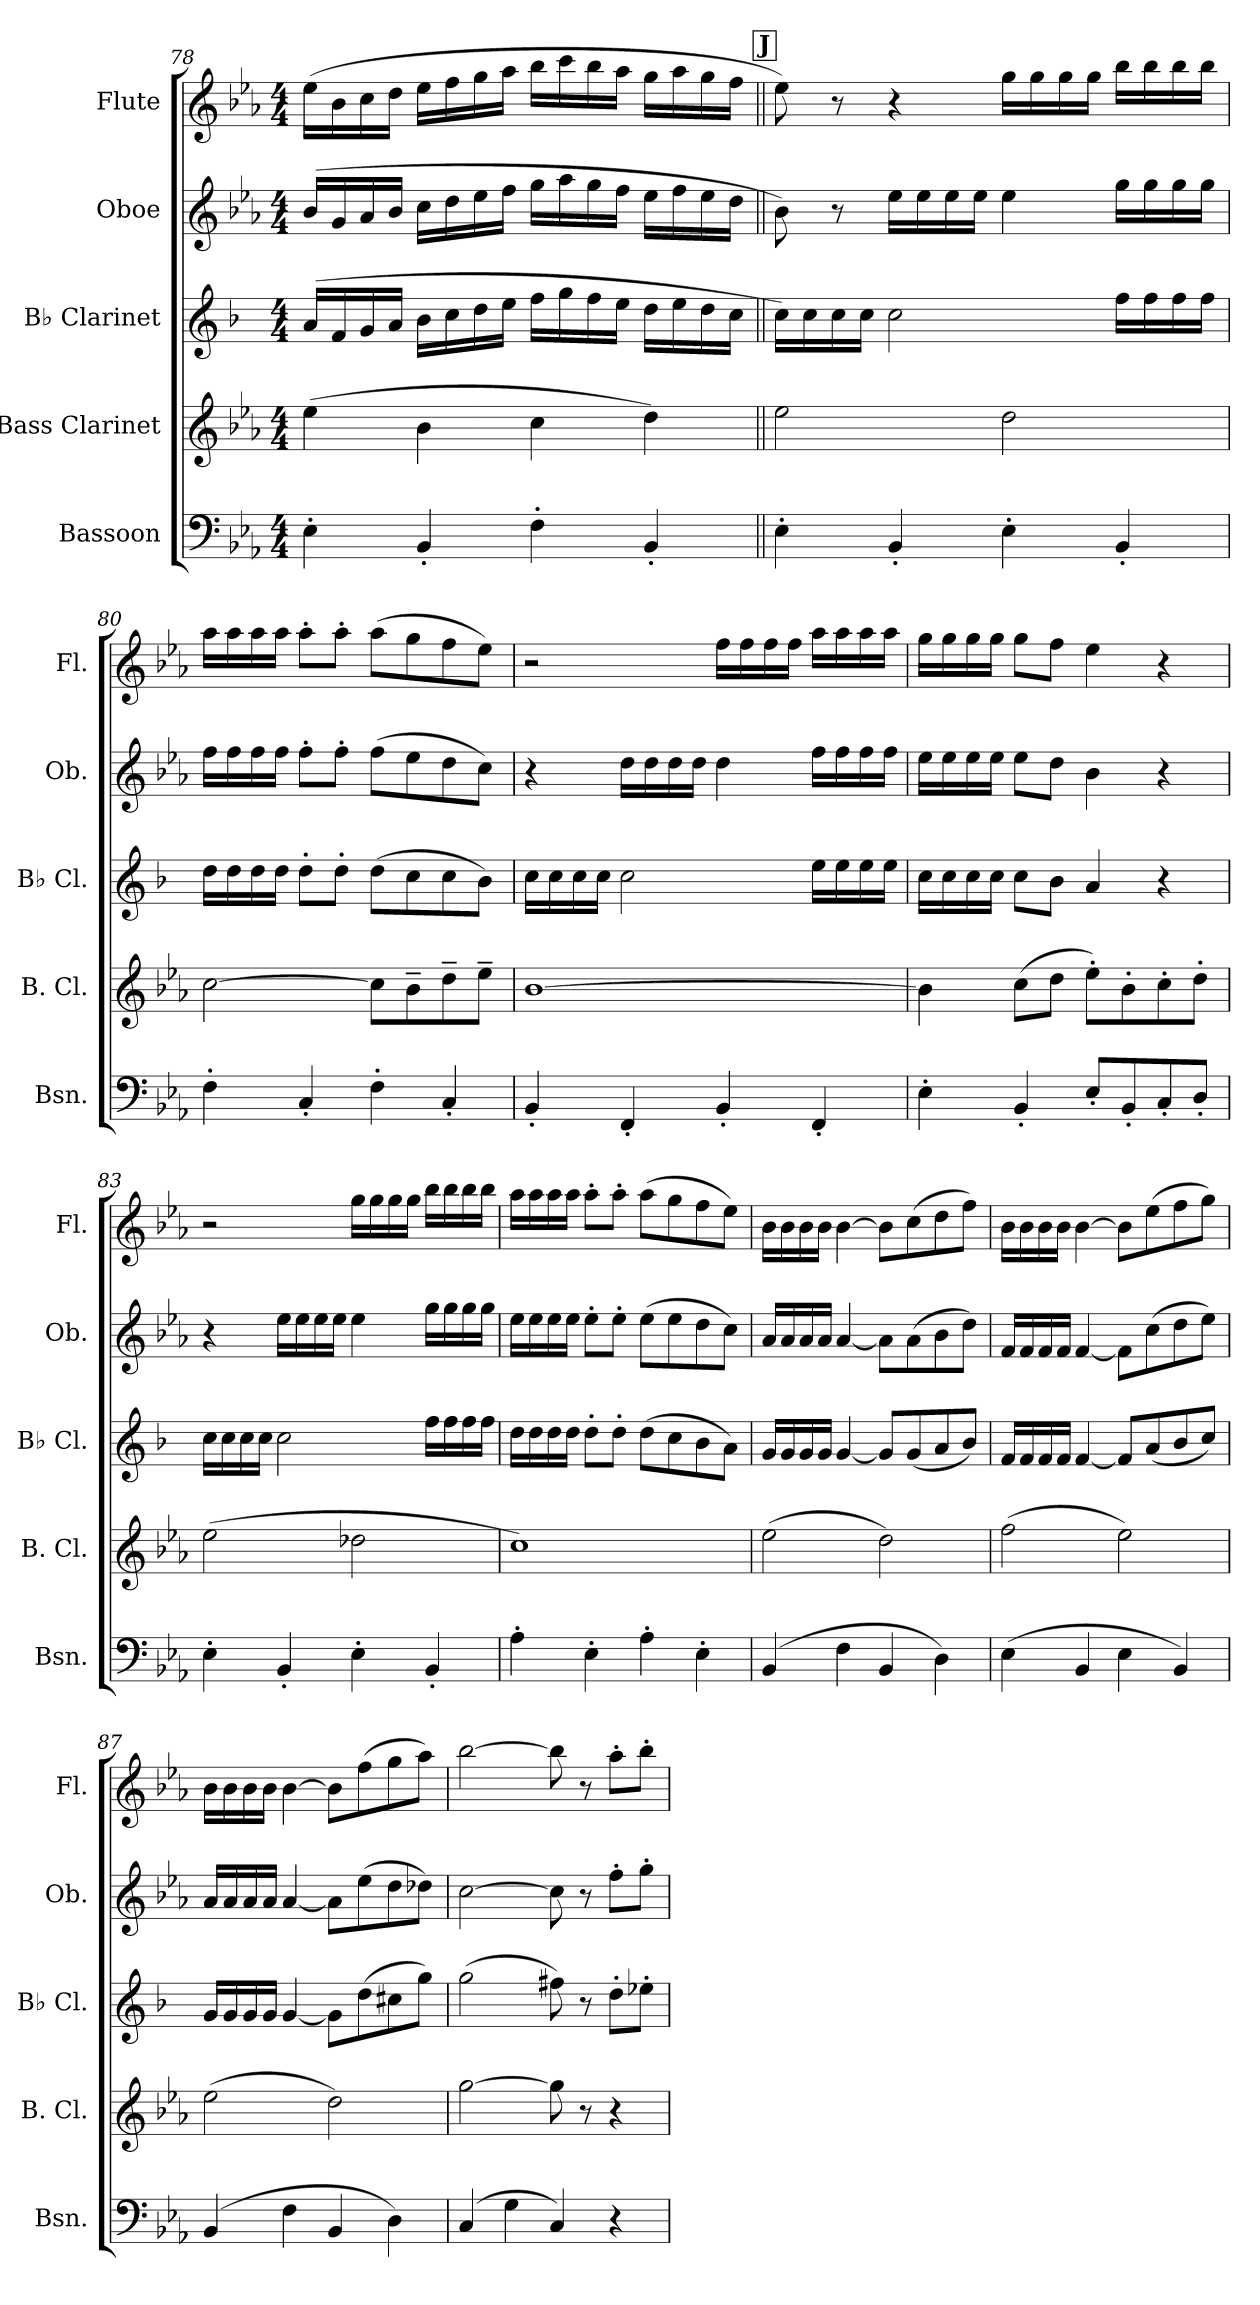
**kern	**kern	**kern	**kern	**kern
*part5	*part4	*part3	*part2	*part1
*staff5	*staff4	*staff3	*staff2	*staff1
*I"Bassoon	*I"Bass Clarinet	*I"B♭ Clarinet	*I"Oboe	*I"Flute
*I'Bsn.	*I'B. Cl.	*I'B♭ Cl.	*I'Ob.	*I'Fl.
*clefF4	*clefG2	*clefG2	*clefG2	*clefG2
*	*ITrd8c14	*ITrd1c2	*	*
*k[b-e-a-]	*k[b-e-a-]	*k[b-e-a-]	*k[b-e-a-]	*k[b-e-a-]
*M4/4	*M4/4	*M4/4	*M4/4	*M4/4
=78	=78	=78	=78	=78
4E-'\	(4e-\	(16g/LL	(16b-/LL	(16ee-\LL
.	.	16e-/	16g/	16b-\
.	.	16f/	16a-/	16cc\
.	.	16g/JJ	16b-/JJ	16dd\JJ
4BB-'/	4B-\	16a-\LL	16cc\LL	16ee-\LL
.	.	16b-\	16dd\	16ff\
.	.	16cc\	16ee-\	16gg\
.	.	16dd\JJ	16ff\JJ	16aa-\JJ
4F'\	4c\	16ee-\LL	16gg\LL	16bb-\LL
.	.	16ff\	16aa-\	16ccc\
.	.	16ee-\	16gg\	16bb-\
.	.	16dd\JJ	16ff\JJ	16aa-\JJ
4BB-'/	4d\)	16cc\LL	16ee-\LL	16gg\LL
.	.	16dd\	16ff\	16aa-\
.	.	16cc\	16ee-\	16gg\
.	.	16b-\JJ	16dd\JJ	16ff\JJ
!!LO:REH:place=s1:a:B:fs=14:t=J
=79||	=79||	=79||	=79||	=79||
4E-'\	2e-\	16b-\LL)	8b-\)	8ee-\)
.	.	16b-\	.	.
.	.	16b-\	8r	8r
.	.	16b-\JJ	.	.
4BB-'/	.	2b-\	16ee-\LL	4r
.	.	.	16ee-\	.
.	.	.	16ee-\	.
.	.	.	16ee-\JJ	.
4E-'\	2d\	.	4ee-\	16gg\LL
.	.	.	.	16gg\
.	.	.	.	16gg\
.	.	.	.	16gg\JJ
4BB-'/	.	16ee-\LL	16gg\LL	16bb-\LL
.	.	16ee-\	16gg\	16bb-\
.	.	16ee-\	16gg\	16bb-\
.	.	16ee-\JJ	16gg\JJ	16bb-\JJ
!!LO:PB:g=z
=80	=80	=80	=80	=80
4F'\	[2c\	16cc\LL	16ff\LL	16aa-\LL
.	.	16cc\	16ff\	16aa-\
.	.	16cc\	16ff\	16aa-\
.	.	16cc\JJ	16ff\JJ	16aa-\JJ
4C'/	.	8cc'\L	8ff'\L	8aa-'\L
.	.	8cc'\J	8ff'\J	8aa-'\J
4F'\	8c\L]	(8cc\L	(8ff\L	(8aa-\L
.	8B-~\	8b-\	8ee-\	8gg\
4C'/	8d~\	8b-\	8dd\	8ff\
.	8e-~\J	8a-\J)	8cc\J)	8ee-\J)
=81	=81	=81	=81	=81
4BB-'/	[1B-	16b-\LL	4r	2r
.	.	16b-\	.	.
.	.	16b-\	.	.
.	.	16b-\JJ	.	.
4FF'/	.	2b-\	16dd\LL	.
.	.	.	16dd\	.
.	.	.	16dd\	.
.	.	.	16dd\JJ	.
4BB-'/	.	.	4dd\	16ff\LL
.	.	.	.	16ff\
.	.	.	.	16ff\
.	.	.	.	16ff\JJ
4FF'/	.	16dd\LL	16ff\LL	16aa-\LL
.	.	16dd\	16ff\	16aa-\
.	.	16dd\	16ff\	16aa-\
.	.	16dd\JJ	16ff\JJ	16aa-\JJ
=82	=82	=82	=82	=82
4E-'\	4B-\]	16b-\LL	16ee-\LL	16gg\LL
.	.	16b-\	16ee-\	16gg\
.	.	16b-\	16ee-\	16gg\
.	.	16b-\JJ	16ee-\JJ	16gg\JJ
4BB-'/	(8c\L	8b-\L	8ee-\L	8gg\L
.	8d\J	8a-\J	8dd\J	8ff\J
8E-'/L	8e-'\L)	4g/	4b-\	4ee-\
8BB-'/	8B-'\	.	.	.
8C'/	8c'\	4r	4r	4r
8D'/J	8d'\J	.	.	.
=83	=83	=83	=83	=83
4E-'\	(2e-\	16b-\LL	4r	2r
.	.	16b-\	.	.
.	.	16b-\	.	.
.	.	16b-\JJ	.	.
4BB-'/	.	2b-\	16ee-\LL	.
.	.	.	16ee-\	.
.	.	.	16ee-\	.
.	.	.	16ee-\JJ	.
4E-'\	2d-X\	.	4ee-\	16gg\LL
.	.	.	.	16gg\
.	.	.	.	16gg\
.	.	.	.	16gg\JJ
4BB-'/	.	16ee-\LL	16gg\LL	16bb-\LL
.	.	16ee-\	16gg\	16bb-\
.	.	16ee-\	16gg\	16bb-\
.	.	16ee-\JJ	16gg\JJ	16bb-\JJ
!!LO:LB:g=z
=84	=84	=84	=84	=84
4A-'\	1c)	16cc\LL	16ee-\LL	16aa-\LL
.	.	16cc\	16ee-\	16aa-\
.	.	16cc\	16ee-\	16aa-\
.	.	16cc\JJ	16ee-\JJ	16aa-\JJ
4E-'\	.	8cc'\L	8ee-'\L	8aa-'\L
.	.	8cc'\J	8ee-'\J	8aa-'\J
4A-'\	.	(8cc\L	(8ee-\L	(8aa-\L
.	.	8b-\	8ee-\	8gg\
4E-'\	.	8a-\	8dd\	8ff\
.	.	8g\J)	8cc\J)	8ee-\J)
=85	=85	=85	=85	=85
(4BB-/	(2e-\	16f/LL	16a-/LL	16b-\LL
.	.	16f/	16a-/	16b-\
.	.	16f/	16a-/	16b-\
.	.	16f/JJ	16a-/JJ	16b-\JJ
4F\	.	[4f/	[4a-/	[4b-\
4BB-/	2d\)	8f/L]	8a-\L]	8b-\L]
.	.	(8f/	(8a-\	(8cc\
4D\)	.	8g/	8b-\	8dd\
.	.	8a-/J)	8dd\J)	8ff\J)
=86	=86	=86	=86	=86
(4E-\	(2f\	16e-/LL	16f/LL	16b-\LL
.	.	16e-/	16f/	16b-\
.	.	16e-/	16f/	16b-\
.	.	16e-/JJ	16f/JJ	16b-\JJ
4BB-/	.	[4e-/	[4f/	[4b-\
4E-\	2e-\)	8e-/L]	8f\L]	8b-\L]
.	.	(8g/	(8cc\	(8ee-\
4BB-/)	.	8a-/	8dd\	8ff\
.	.	8b-/J)	8ee-\J)	8gg\J)
=87	=87	=87	=87	=87
(4BB-/	(2e-\	16f/LL	16a-/LL	16b-\LL
.	.	16f/	16a-/	16b-\
.	.	16f/	16a-/	16b-\
.	.	16f/JJ	16a-/JJ	16b-\JJ
4F\	.	[4f/	[4a-/	[4b-\
4BB-/	2d\)	8f\L]	8a-\L]	8b-\L]
.	.	(8cc\	(8ee-\	(8ff\
4D\)	.	8bn\	8dd\	8gg\
.	.	8ff\J)	8dd-X\J)	8aa-\J)
=88	=88	=88	=88	=88
(4C/	[2g\	(2ff\	[2cc\	[2bb-\
4G\	.	.	.	.
4C/)	8g\]	8een\)	8cc\]	8bb-\]
.	8r	8r	8r	8r
4r	4r	8cc'\L	8ff'\L	8aa-'\L
.	.	8dd-X'\J	8gg'\J	8bb-'\J
=	=	=	=	=
*-	*-	*-	*-	*-
